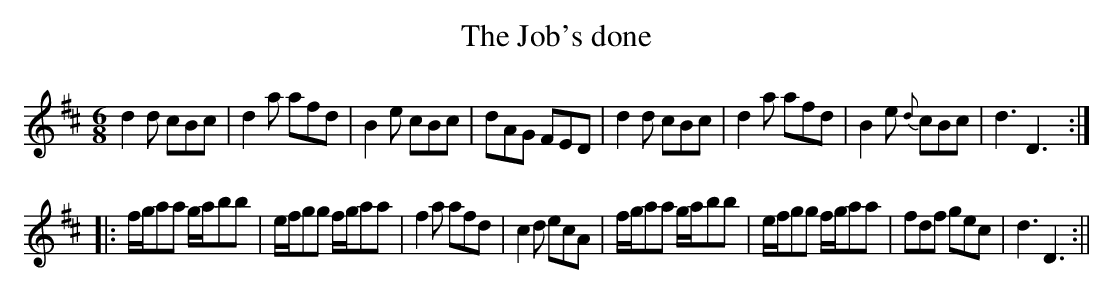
X:1
T:Job's done, The
M:6/8
L:1/8
K:D
d2d cBc | d2 a afd | B2e cBc | dAG FED | d2 d cBc | d2a afd | B2e {d}cBc | d3 D3 :|
|: f/g/aa g/a/bb | e/f/gg f/g/aa | f2a afd | c2d ecA | f/g/aa g/a/bb | e/f/gg f/g/aa | fdf gec | d3 D3 :||
